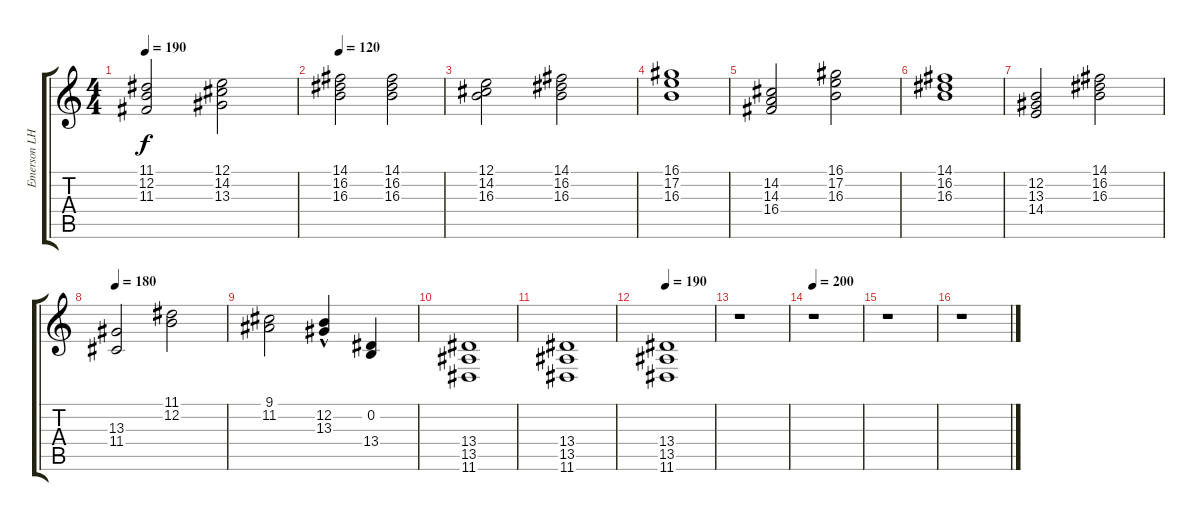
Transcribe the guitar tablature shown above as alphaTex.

\track ("Emerson LH" "Emerson LH") {instrument percussiveorgan}
\staff {score tabs}
\tuning (E4 B3 G3 D3 A2 E2) {hide}
\ts (4 4)
\tempo 190
\clef g2
\ks c
(11.1 12.2 11.3).2{dy f} (12.1 14.2 13.3).2 |
\tempo 120
(14.1 16.2 16.3).2 (14.1 16.2 16.3).2 |
(12.1 14.2 16.3).2 (14.1 16.2 16.3).2 |
(16.1 17.2 16.3).1 |
(14.2 14.3 16.4).2 (16.1 17.2 16.3).2 |
(14.1 16.2 16.3).1 |
(12.2 13.3 14.4).2 (14.1 16.2 16.3).2 |
\tempo 180
(13.3 11.4).2 (11.1 12.2).2 |
(9.1 11.2).2 (12.2 13.3{hac}).4 (0.2 13.4).4 |
(13.4 13.5 11.6).1 |
(13.4 13.5 11.6).1 |
\tempo 190
(13.4 13.5 11.6).1 |
r.1 |
\tempo 200
r.1 |
r.1 |
r.1
